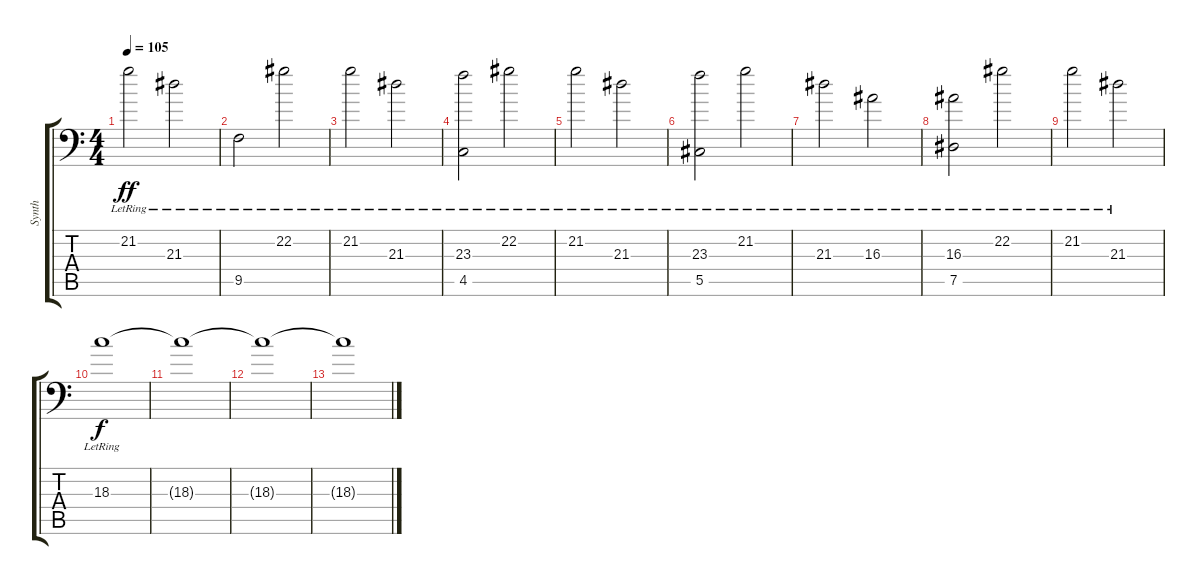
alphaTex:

\track ("Synth" "Synth") {instrument acousticgrandpiano}
\staff {score tabs}
\tuning (Eb4 Bb3 Gb3 Db3 Ab2 Db1) {hide}
\ts (4 4)
\tempo 105
\clef f4
\ks c
21.2{lr}.2{dy ff} 21.3{lr}.2 |
9.5{lr}.2 22.2{lr}.2 |
21.2{lr}.2 21.3{lr}.2 |
(23.3{lr} 4.5{lr}).2 22.2{lr}.2 |
21.2{lr}.2 21.3{lr}.2 |
(23.3{lr} 5.5{lr}).2 21.2{lr}.2 |
21.3{lr}.2 16.3{lr}.2 |
(16.3{lr} 7.5{lr}).2 22.2{lr}.2 |
21.2{lr}.2 21.3{lr}.2 |
18.3{lr}.1{dy f volume 0} |
18.3{t}.1 |
18.3{t}.1 |
18.3{t}.1
